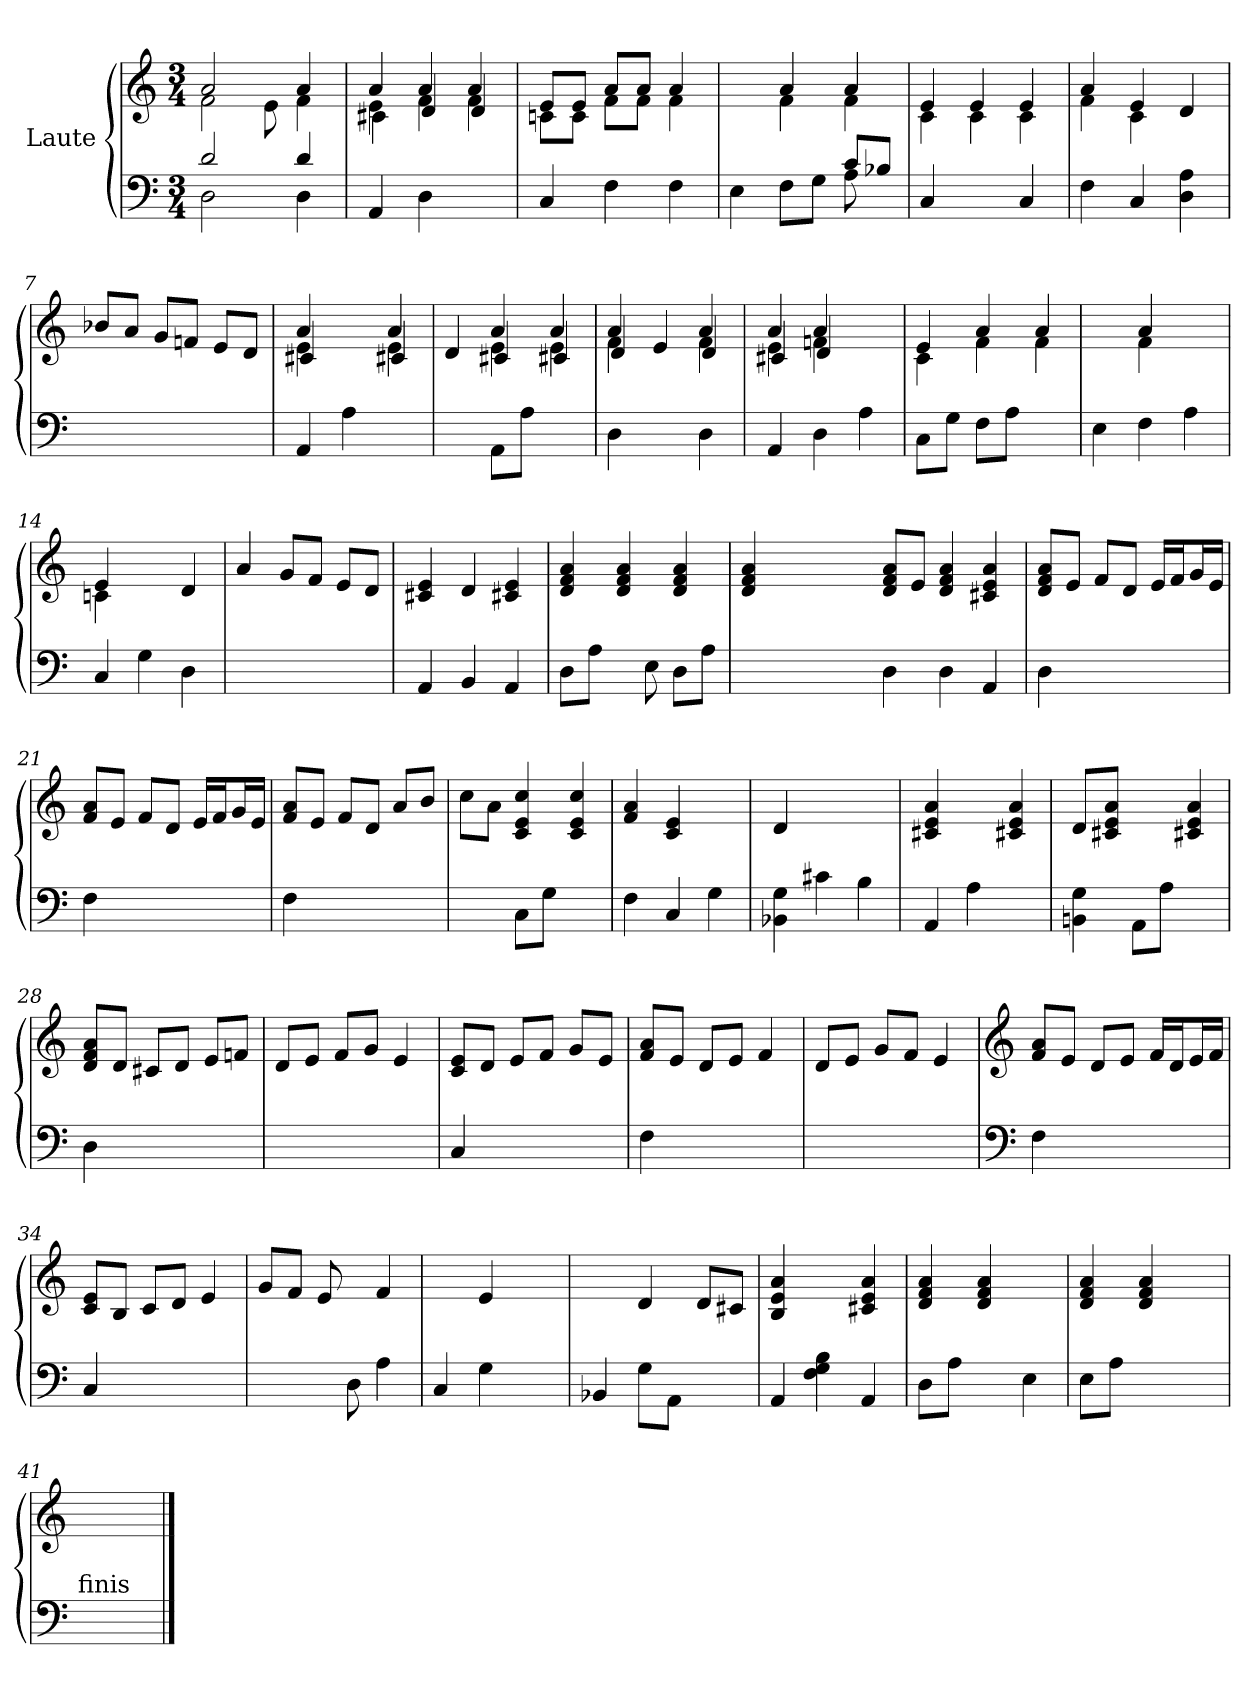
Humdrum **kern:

**kern	**kern
*part1	*part1
*staff2	*staff1
*I"Laute	*
*clefF4	*clefG2
*k[]	*k[]
*M3/4	*M3/4
=1	=1
*^	*^
*	*	*	*^
2d/	2D\	2a/	2f\	4.ryy
.	.	.	.	8e\
4d/	4D\	4a/	4f\	4ryy
*v	*v	*	*	*
=2	=2	=2	=2
4AA	4a	4e	4c#X\
4D	4a	4f	4d
4ryy	4a	4f	4d
*	*	*v	*v
=3	=3	=3
4C	8eL	8cnL
.	8eJ	8cJ
4F	8aL	8fL
.	8aJ	8fJ
4F	4a	4f
=4	=4	=4
*^	*	*
4E	2ryy	4ryy	4ryy
8FL	.	4a	4f
8GJ	.	.	.
8cL	8A	4a	4f
8B-XJ	8ryy	.	.
*v	*v	*	*
!!LO:LB:g=z	!!
=5	=5	=5
4C	4e	4c
4ryy	4e	4c
4C	4e	4c
=6	=6	=6
4F	4a	4f
4C	4e	4c
4D 4A	4d	4ryy
*	*v	*v
=7	=7
2.ryy	8b-XL
.	8aJ
.	8gL
.	8fnJ
.	8eL
.	8dJ
=8	=8
*	*^
*	*	*^
4AA	4a	4e	4c#X
4A	4rgyy	4ryy	4ryy
4ryy	4a	4e	4c#X
=9	=9	=9	=9
4ryy	4d	4ryy	4ryy
8AAL	4a	4e	4c#X
8AJ	.	.	.
4ryy	4a	4e	4c#X
!!LO:LB:g=z	!!	!!
=10	=10	=10	=10
4D	4a	4f	4d
4ryy	4e	4ryy	4ryy
4D	4a	4f	4d
=11	=11	=11	=11
4AA	4a	4e	4c#X
4D	4a	4fn	4d
4A	4ryy	4ryy	4ryy
*	*	*v	*v
=12	=12	=12
8CL	4e	4c
8GJ	.	.
8FL	4a	4f
8AJ	.	.
4ryy	4a	4f
=13	=13	=13
4E	4ryy	4ryy
4F	4a	4f
4A	4ryy	4ryy
=14	=14	=14
4C	4e	4cn
4G	4ryy	2ryy
4D	4d	.
*	*v	*v
!!LO:LB:g=z
=15	=15
2.ryy	4a
.	8gL
.	8fJ
.	8eL
.	8dJ
=16	=16
4AA	4c#X 4e
4BB	4d
4AA	4c#X 4e
=17	=17
8DL	4d 4f 4a
8AJ	.
8ryy	4d 4f 4a
8E	.
8DL	4d 4f 4a
8AJ	.
=18	=18
4ryy	4d 4f 4a
4ryy	4ryy
4ryy	4ryy
!!LO:LB:g=z
=19-	=19-
4D	8d/ 8f/ 8a/L
.	8eJ
4D	4d 4f 4a
4AA	4c#X 4e 4a
=20	=20
4D	8d/ 8f/ 8a/L
.	8eJ
4ryy	8fL
.	8dJ
4ryy	16eLL
.	16fJ
.	16gL
.	16eJJ
=21	=21
4F	8f/ 8a/L
.	8eJ
4ryy	8fL
.	8dJ
4ryy	16eLL
.	16fJ
.	16gL
.	16eJJ
=22	=22
4F	8f/ 8a/L
.	8eJ
4ryy	8fL
.	8dJ
4ryy	8aL
.	8bJ
!!LO:PB:g=z
=23	=23
4ryy	8ccL
.	8aJ
8CL	4c 4e 4cc
8GJ	.
4ryy	4c 4e 4cc
=24	=24
4F	4f 4a
4C	4c 4e
4G	4ryy
=25	=25
4BB-X 4G	4d
4c#X	4ryy
4B	4ryy
=26	=26
4AA	4c#X 4e 4a
4A	4ryy
4ryy	4c#X 4e 4a
=27	=27
4BBn 4G	8dL
.	8c#X/ 8e/ 8a/J
8AAL	4ryy
8AJ	.
4ryy	4c#X 4e 4a
!!LO:LB:g=z
=28	=28
4D	8d/ 8f/ 8a/L
.	8dJ
4ryy	8c#XL
.	8dJ
4ryy	8eL
.	8fnJ
=29	=29
2.ryy	8dL
.	8eJ
.	8fL
.	8gJ
.	4e
=30	=30
4C	8c/ 8e/L
.	8dJ
4ryy	8eL
.	8fJ
4ryy	8gL
.	8eJ
=31	=31
4F	8f/ 8a/L
.	8eJ
4ryy	8dL
.	8eJ
4ryy	4f
=32	=32
2.ryy	8dL
.	8eJ
.	8gL
.	8fJ
.	4e
!!LO:LB:g=z
=33	=33
*clefF4	*clefG2
4F	8f/ 8a/L
.	8eJ
4ryy	8dL
.	8eJ
4ryy	16fLL
.	16dJ
.	16eL
.	16fJJ
=34	=34
4C	8c/ 8e/L
.	8BJ
4ryy	8cL
.	8dJ
4ryy	4e
=35	=35
4ryy	8gL
.	8fJ
8ryy	8e
8D	8ryy
4A	4f
=36	=36
4C	4ryy
4G	4e
4ryy	4ryy
!!LO:LB:g=z
=37	=37
4BB-X	4ryy
8GL	4d
8AAJ	.
4ryy	8dL
.	8c#XJ
=38	=38
4AA	4B 4e 4a
4F 4G 4B	4ryy
4AA	4c#X 4e 4a
=39	=39
8DL	4d 4f 4a
8AJ	.
4ryy	4d 4f 4a
4E	4ryy
=40	=40
8EL	4d 4f 4a
8AJ	.
4ryy	4d 4f 4a
4ryy	4ryy
=41	=41
!LO:TX:a:t=finis	!
2.ryy	2.ryy
==	==
*-	*-
